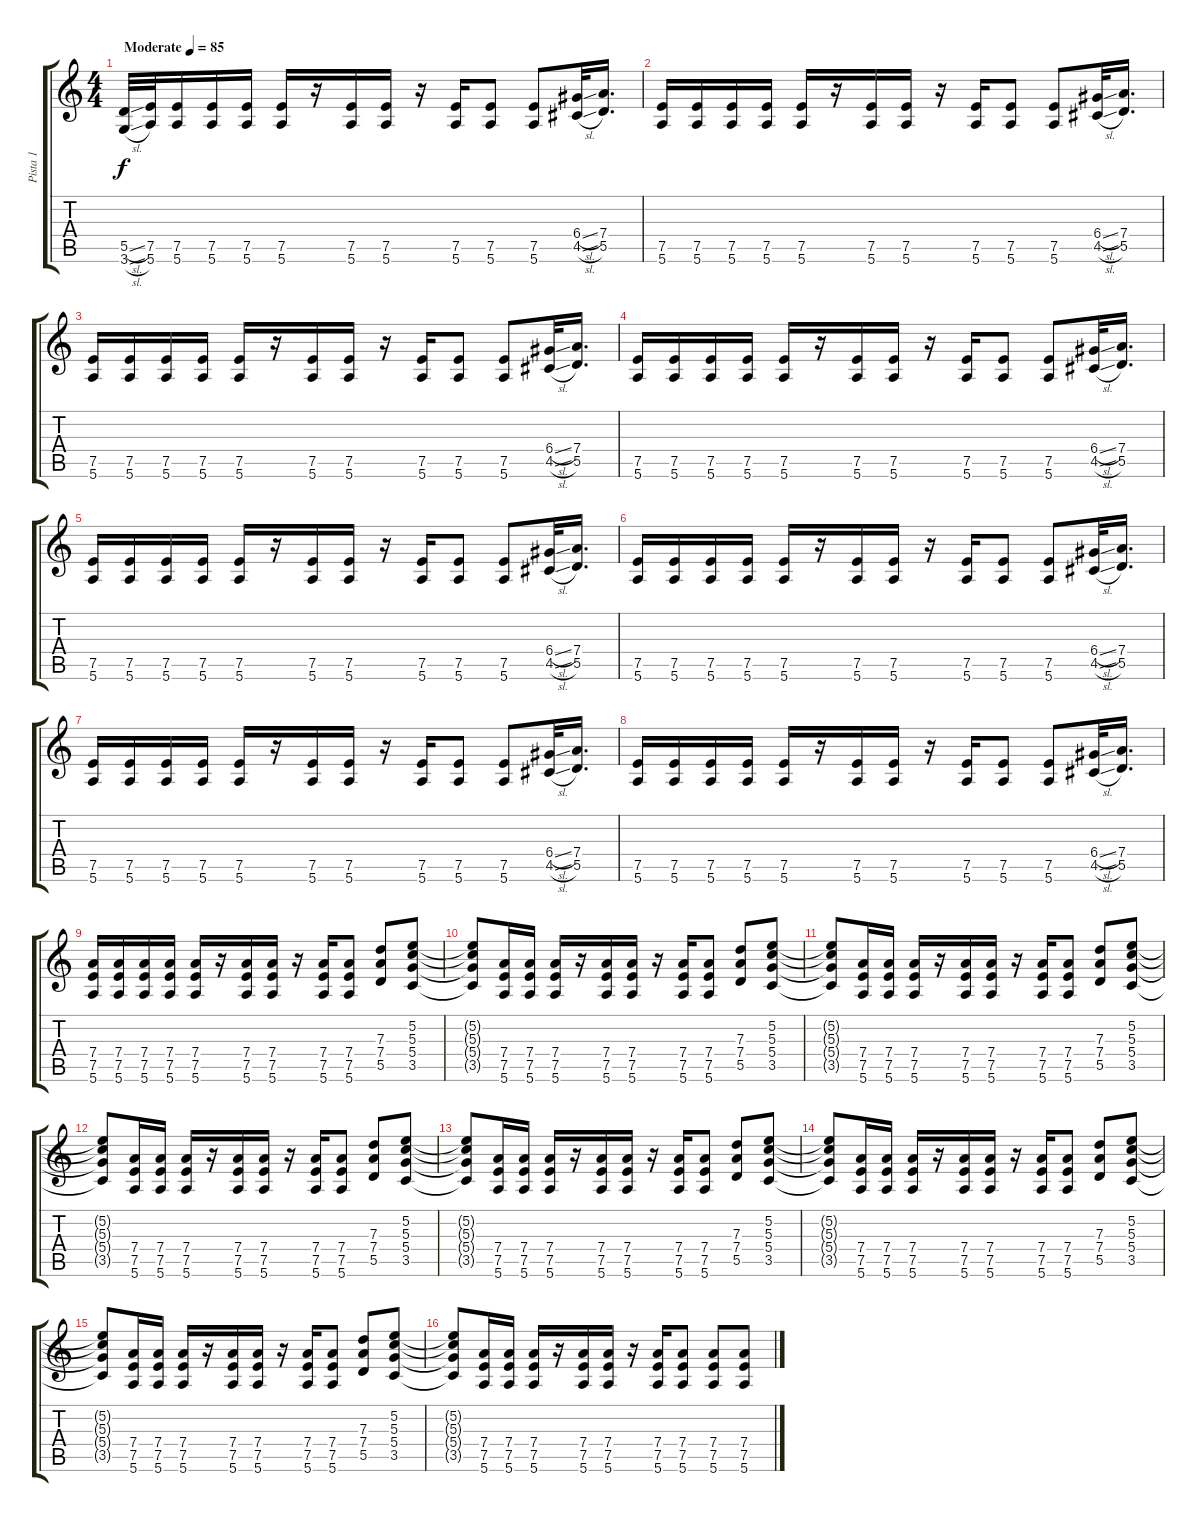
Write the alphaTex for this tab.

\track ("Pista 1" "Pista 1") {instrument electricguitarclean}
\staff {score tabs}
\tuning (E4 B3 G3 D3 A2 E2) {hide}
\ts (4 4)
\tempo (85 "Moderate")
\clef g2
\ks c
(5.5{sl} 3.6{sl}).32{dy f instrument electricguitarclean} (7.5 5.6).32 (7.5 5.6).16 (7.5 5.6).16 (7.5 5.6).16 (7.5 5.6).16 r.16 (7.5 5.6).16 (7.5 5.6).16 r.16 (7.5 5.6).16 (7.5 5.6).8 (7.5 5.6).8 (6.4{sl} 4.5{sl}).32 (7.4 5.5).16{d} |
(7.5 5.6).16 (7.5 5.6).16 (7.5 5.6).16 (7.5 5.6).16 (7.5 5.6).16 r.16 (7.5 5.6).16 (7.5 5.6).16 r.16 (7.5 5.6).16 (7.5 5.6).8 (7.5 5.6).8 (6.4{sl} 4.5{sl}).32 (7.4 5.5).16{d} |
(7.5 5.6).16 (7.5 5.6).16 (7.5 5.6).16 (7.5 5.6).16 (7.5 5.6).16 r.16 (7.5 5.6).16 (7.5 5.6).16 r.16 (7.5 5.6).16 (7.5 5.6).8 (7.5 5.6).8 (6.4{sl} 4.5{sl}).32 (7.4 5.5).16{d} |
(7.5 5.6).16 (7.5 5.6).16 (7.5 5.6).16 (7.5 5.6).16 (7.5 5.6).16 r.16 (7.5 5.6).16 (7.5 5.6).16 r.16 (7.5 5.6).16 (7.5 5.6).8 (7.5 5.6).8 (6.4{sl} 4.5{sl}).32 (7.4 5.5).16{d} |
(7.5 5.6).16 (7.5 5.6).16 (7.5 5.6).16 (7.5 5.6).16 (7.5 5.6).16 r.16 (7.5 5.6).16 (7.5 5.6).16 r.16 (7.5 5.6).16 (7.5 5.6).8 (7.5 5.6).8 (6.4{sl} 4.5{sl}).32 (7.4 5.5).16{d} |
(7.5 5.6).16 (7.5 5.6).16 (7.5 5.6).16 (7.5 5.6).16 (7.5 5.6).16 r.16 (7.5 5.6).16 (7.5 5.6).16 r.16 (7.5 5.6).16 (7.5 5.6).8 (7.5 5.6).8 (6.4{sl} 4.5{sl}).32 (7.4 5.5).16{d} |
(7.5 5.6).16 (7.5 5.6).16 (7.5 5.6).16 (7.5 5.6).16 (7.5 5.6).16 r.16 (7.5 5.6).16 (7.5 5.6).16 r.16 (7.5 5.6).16 (7.5 5.6).8 (7.5 5.6).8 (6.4{sl} 4.5{sl}).32 (7.4 5.5).16{d} |
(7.5 5.6).16 (7.5 5.6).16 (7.5 5.6).16 (7.5 5.6).16 (7.5 5.6).16 r.16 (7.5 5.6).16 (7.5 5.6).16 r.16 (7.5 5.6).16 (7.5 5.6).8 (7.5 5.6).8 (6.4{sl} 4.5{sl}).32 (7.4 5.5).16{d} |
(7.4 7.5 5.6).16 (7.4 7.5 5.6).16 (7.4 7.5 5.6).16 (7.4 7.5 5.6).16 (7.4 7.5 5.6).16 r.16 (7.4 7.5 5.6).16 (7.4 7.5 5.6).16 r.16 (7.4 7.5 5.6).16 (7.4 7.5 5.6).8 (7.3 7.4 5.5).8 (5.2 5.3 5.4 3.5).8 |
(5.2{t} 5.3{t} 5.4{t} 3.5{t}).8 (7.4 7.5 5.6).16 (7.4 7.5 5.6).16 (7.4 7.5 5.6).16 r.16 (7.4 7.5 5.6).16 (7.4 7.5 5.6).16 r.16 (7.4 7.5 5.6).16 (7.4 7.5 5.6).8 (7.3 7.4 5.5).8 (5.2 5.3 5.4 3.5).8 |
(5.2{t} 5.3{t} 5.4{t} 3.5{t}).8 (7.4 7.5 5.6).16 (7.4 7.5 5.6).16 (7.4 7.5 5.6).16 r.16 (7.4 7.5 5.6).16 (7.4 7.5 5.6).16 r.16 (7.4 7.5 5.6).16 (7.4 7.5 5.6).8 (7.3 7.4 5.5).8 (5.2 5.3 5.4 3.5).8 |
(5.2{t} 5.3{t} 5.4{t} 3.5{t}).8 (7.4 7.5 5.6).16 (7.4 7.5 5.6).16 (7.4 7.5 5.6).16 r.16 (7.4 7.5 5.6).16 (7.4 7.5 5.6).16 r.16 (7.4 7.5 5.6).16 (7.4 7.5 5.6).8 (7.3 7.4 5.5).8 (5.2 5.3 5.4 3.5).8 |
(5.2{t} 5.3{t} 5.4{t} 3.5{t}).8 (7.4 7.5 5.6).16 (7.4 7.5 5.6).16 (7.4 7.5 5.6).16 r.16 (7.4 7.5 5.6).16 (7.4 7.5 5.6).16 r.16 (7.4 7.5 5.6).16 (7.4 7.5 5.6).8 (7.3 7.4 5.5).8 (5.2 5.3 5.4 3.5).8 |
(5.2{t} 5.3{t} 5.4{t} 3.5{t}).8 (7.4 7.5 5.6).16 (7.4 7.5 5.6).16 (7.4 7.5 5.6).16 r.16 (7.4 7.5 5.6).16 (7.4 7.5 5.6).16 r.16 (7.4 7.5 5.6).16 (7.4 7.5 5.6).8 (7.3 7.4 5.5).8 (5.2 5.3 5.4 3.5).8 |
(5.2{t} 5.3{t} 5.4{t} 3.5{t}).8 (7.4 7.5 5.6).16 (7.4 7.5 5.6).16 (7.4 7.5 5.6).16 r.16 (7.4 7.5 5.6).16 (7.4 7.5 5.6).16 r.16 (7.4 7.5 5.6).16 (7.4 7.5 5.6).8 (7.3 7.4 5.5).8 (5.2 5.3 5.4 3.5).8 |
(5.2{t} 5.3{t} 5.4{t} 3.5{t}).8 (7.4 7.5 5.6).16 (7.4 7.5 5.6).16 (7.4 7.5 5.6).16 r.16 (7.4 7.5 5.6).16 (7.4 7.5 5.6).16 r.16 (7.4 7.5 5.6).16 (7.4 7.5 5.6).8 (7.4 7.5 5.6).8 (7.4 7.5 5.6).8
